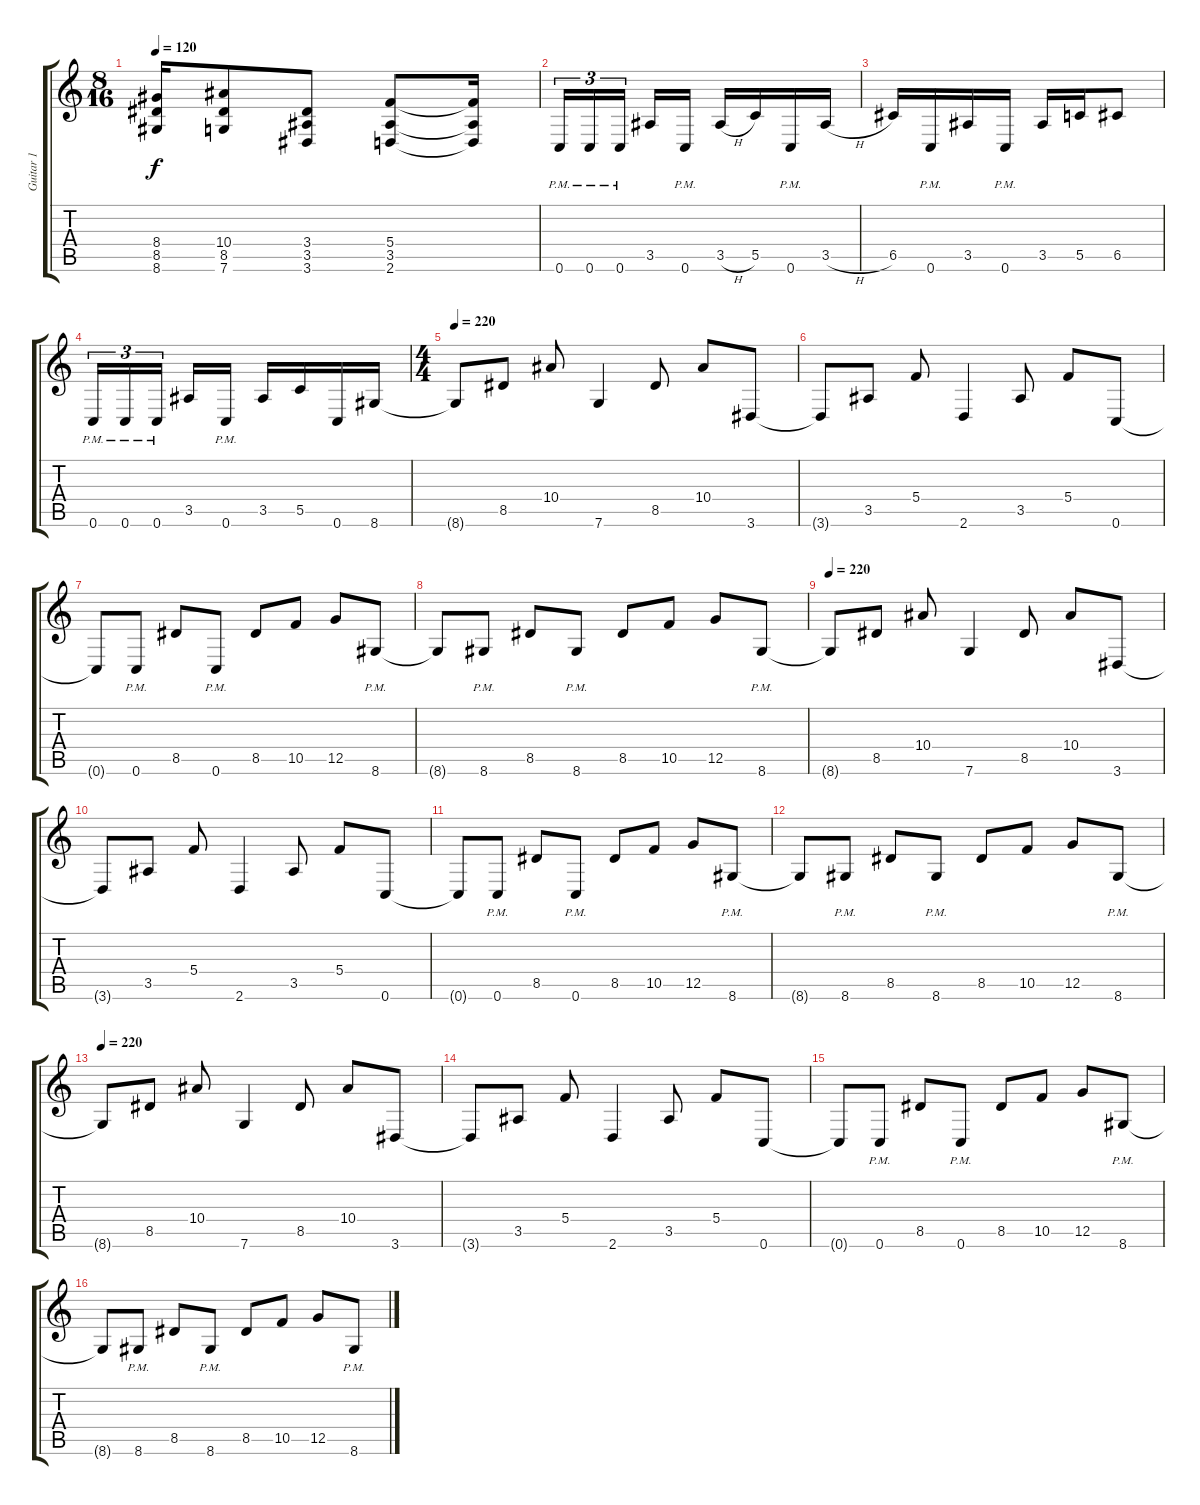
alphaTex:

\track ("Guitar 1" "Guitar 1") {instrument distortionguitar}
\staff {score tabs}
\tuning (D4 A3 F3 C3 G2 C2) {hide}
\ts (8 16)
\tempo 120
\clef g2
\ks c
(8.4 8.5 8.6).16{dy f} (10.4 8.5 7.6).8 (3.4 3.5 3.6).8 (5.4 3.5 2.6).8 (5.4{t} 3.5{t} 2.6{t}).16 |
0.6{pm}.16{tu (3 2)} 0.6{pm}.16{tu (3 2)} 0.6{pm}.16{tu (3 2)} 3.5.16 0.6{pm}.16 3.5{h}.16 5.5.16 0.6{pm}.16 3.5{h}.16 |
6.5.16 0.6{pm}.16 3.5.16 0.6{pm}.16 3.5.16 5.5.16 6.5.8 |
0.6{pm}.16{tu (3 2)} 0.6{pm}.16{tu (3 2)} 0.6{pm}.16{tu (3 2)} 3.5.16 0.6{pm}.16 3.5.16 5.5.16 0.6.16 8.6.16 |
\ts (4 4)
\tempo 220
8.6{t}.8 8.5.8 10.4.8 7.6.4 8.5.8 10.4.8 3.6.8 |
3.6{t}.8 3.5.8 5.4.8 2.6.4 3.5.8 5.4.8 0.6.8 |
0.6{t}.8 0.6{pm}.8 8.5.8 0.6{pm}.8 8.5.8 10.5.8 12.5.8 8.6{pm}.8 |
8.6{t}.8 8.6{pm}.8 8.5.8 8.6{pm}.8 8.5.8 10.5.8 12.5.8 8.6{pm}.8 |
\tempo 220
8.6{t}.8 8.5.8 10.4.8 7.6.4 8.5.8 10.4.8 3.6.8 |
3.6{t}.8 3.5.8 5.4.8 2.6.4 3.5.8 5.4.8 0.6.8 |
0.6{t}.8 0.6{pm}.8 8.5.8 0.6{pm}.8 8.5.8 10.5.8 12.5.8 8.6{pm}.8 |
8.6{t}.8 8.6{pm}.8 8.5.8 8.6{pm}.8 8.5.8 10.5.8 12.5.8 8.6{pm}.8 |
\tempo 220
8.6{t}.8 8.5.8 10.4.8 7.6.4 8.5.8 10.4.8 3.6.8 |
3.6{t}.8 3.5.8 5.4.8 2.6.4 3.5.8 5.4.8 0.6.8 |
0.6{t}.8 0.6{pm}.8 8.5.8 0.6{pm}.8 8.5.8 10.5.8 12.5.8 8.6{pm}.8 |
8.6{t}.8 8.6{pm}.8 8.5.8 8.6{pm}.8 8.5.8 10.5.8 12.5.8 8.6{pm}.8
